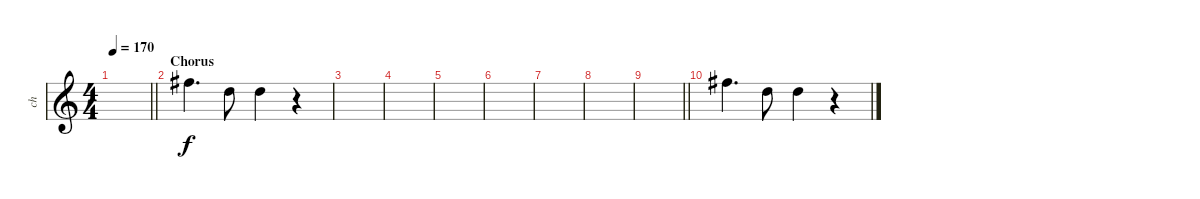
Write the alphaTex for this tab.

\track ("ch" "ch") {instrument lead1square}
\staff {score}
\tuning (E4 B3 G3 D3 A2 E2) {hide}
\ts (4 4)
\tempo 170
\clef g2
\barLineRight lightlight
\ks c
|
\section ("" "Chorus")
14.1.4{d} 15.2.8 15.2.4 r.4 |
|
|
|
|
|
|
\barLineRight lightlight
|
14.1.4{d} 15.2.8 15.2.4 r.4
